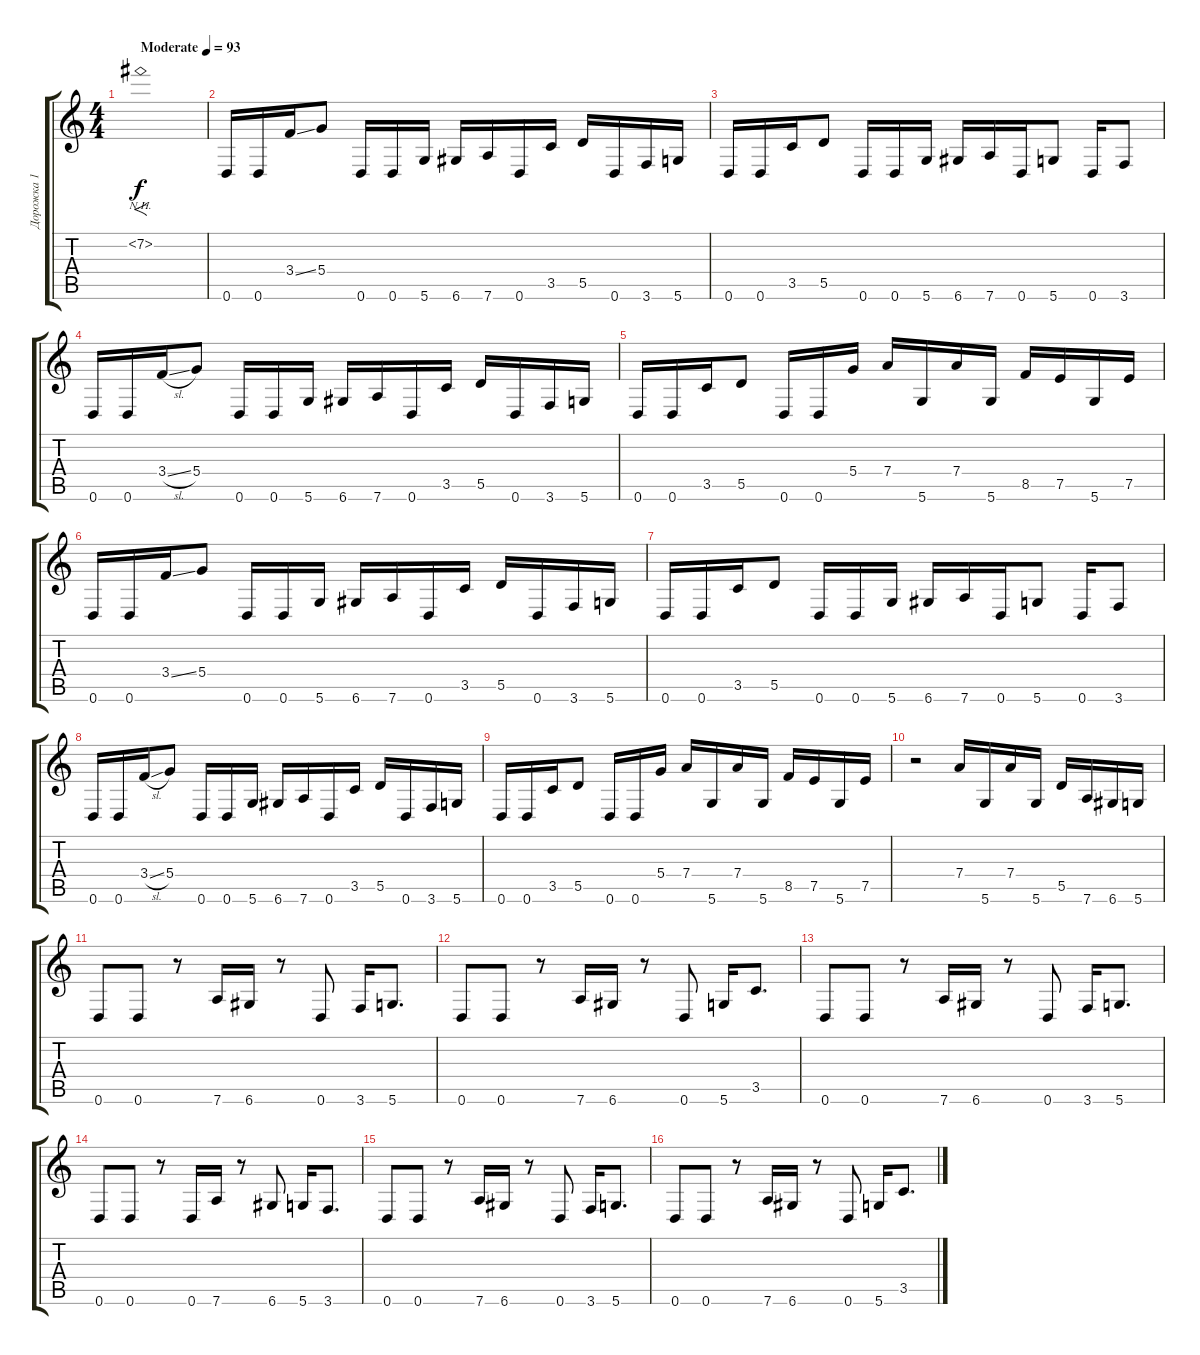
\track ("Дорожка 1" "Дорожка 1") {instrument overdrivenguitar}
\staff {score tabs}
\tuning (E4 B3 G3 D3 A2 D2) {hide}
\ts (4 4)
\tempo (93 "Moderate")
\clef g2
\ks c
7.2{nh}.1{f dy f instrument overdrivenguitar} |
0.6.16 0.6.16 3.4{ss}.16 5.4.8 0.6.16 0.6.16 5.6.16 6.6.16 7.6.16 0.6.16 3.5.16 5.5.16 0.6.16 3.6.16 5.6.16 |
0.6.16 0.6.16 3.5.16 5.5.8 0.6.16 0.6.16 5.6.16 6.6.16 7.6.16 0.6.16 5.6.8 0.6.16 3.6.8 |
0.6.16 0.6.16 3.4{sl}.16 5.4.8 0.6.16 0.6.16 5.6.16 6.6.16 7.6.16 0.6.16 3.5.16 5.5.16 0.6.16 3.6.16 5.6.16 |
0.6.16 0.6.16 3.5.16 5.5.8 0.6.16 0.6.16 5.4.16 7.4.16 5.6.16 7.4.16 5.6.16 8.5.16 7.5.16 5.6.16 7.5.16 |
0.6.16 0.6.16 3.4{ss}.16 5.4.8 0.6.16 0.6.16 5.6.16 6.6.16 7.6.16 0.6.16 3.5.16 5.5.16 0.6.16 3.6.16 5.6.16 |
0.6.16 0.6.16 3.5.16 5.5.8 0.6.16 0.6.16 5.6.16 6.6.16 7.6.16 0.6.16 5.6.8 0.6.16 3.6.8 |
0.6.16 0.6.16 3.4{sl}.16 5.4.8 0.6.16 0.6.16 5.6.16 6.6.16 7.6.16 0.6.16 3.5.16 5.5.16 0.6.16 3.6.16 5.6.16 |
0.6.16 0.6.16 3.5.16 5.5.8 0.6.16 0.6.16 5.4.16 7.4.16 5.6.16 7.4.16 5.6.16 8.5.16 7.5.16 5.6.16 7.5.16 |
r.2 7.4.16 5.6.16 7.4.16 5.6.16 5.5.16 7.6.16 6.6.16 5.6.16 |
0.6.8 0.6.8 r.8 7.6.16 6.6.16 r.8 0.6.8 3.6.16 5.6.8{d} |
0.6.8 0.6.8 r.8 7.6.16 6.6.16 r.8 0.6.8 5.6.16 3.5.8{d} |
0.6.8 0.6.8 r.8 7.6.16 6.6.16 r.8 0.6.8 3.6.16 5.6.8{d} |
0.6.8 0.6.8 r.8 0.6.16 7.6.16 r.8 6.6.8 5.6.16 3.6.8{d} |
0.6.8 0.6.8 r.8 7.6.16 6.6.16 r.8 0.6.8 3.6.16 5.6.8{d} |
0.6.8 0.6.8 r.8 7.6.16 6.6.16 r.8 0.6.8 5.6.16 3.5.8{d}
